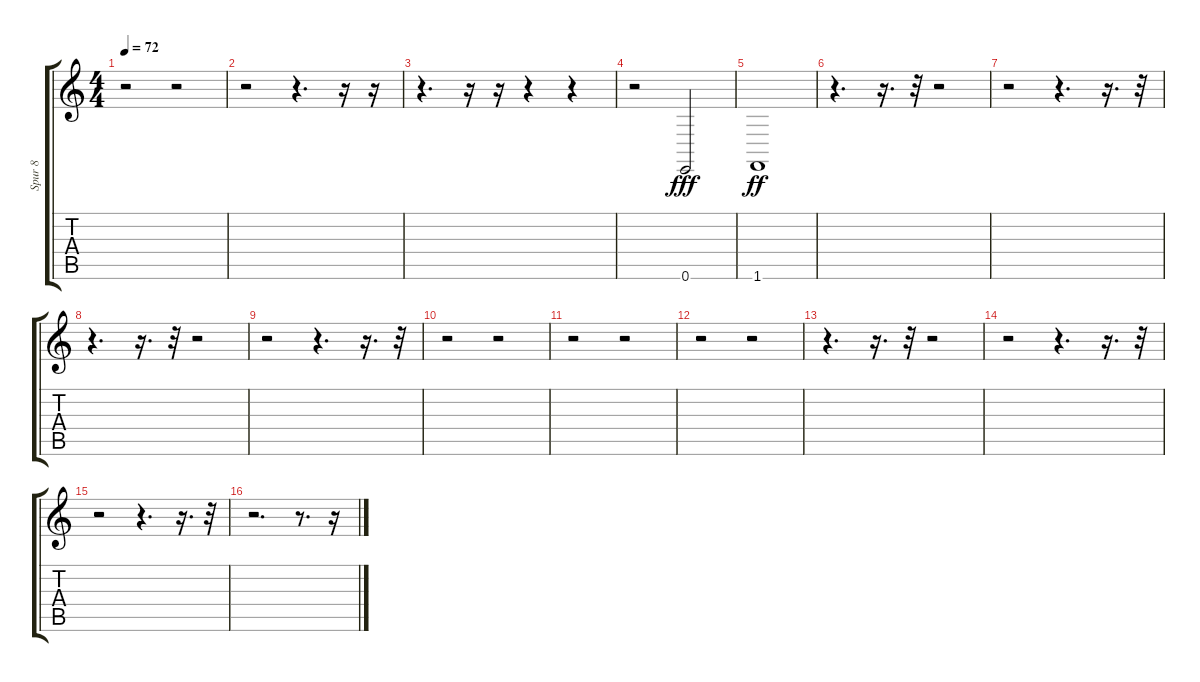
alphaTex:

\track ("Spur 8" "Spur 8") {instrument pad3polysynth}
\staff {score tabs}
\tuning (E4 B3 G3 D3 A2 E2) {hide}
\ts (4 4)
\tempo 72
\clef g2
\ks c
r.2{dy fff} r.2 |
r.2 r.4{d} r.16 r.16 |
r.4{d} r.16 r.16 r.4 r.4 |
r.2 0.6.2 |
1.6.1{dy ff} |
r.4{d} r.16{d} r.32 r.2 |
r.2 r.4{d} r.16{d} r.32 |
r.4{d volume 13 balance 8} r.16{d} r.32 r.2 |
r.2 r.4{d} r.16{d} r.32 |
r.2 r.2 |
r.2 r.2 |
r.2 r.2 |
r.4{d} r.16{d} r.32 r.2 |
r.2 r.4{d} r.16{d} r.32 |
r.2 r.4{d} r.16{d} r.32 |
r.2{d} r.8{d} r.16
